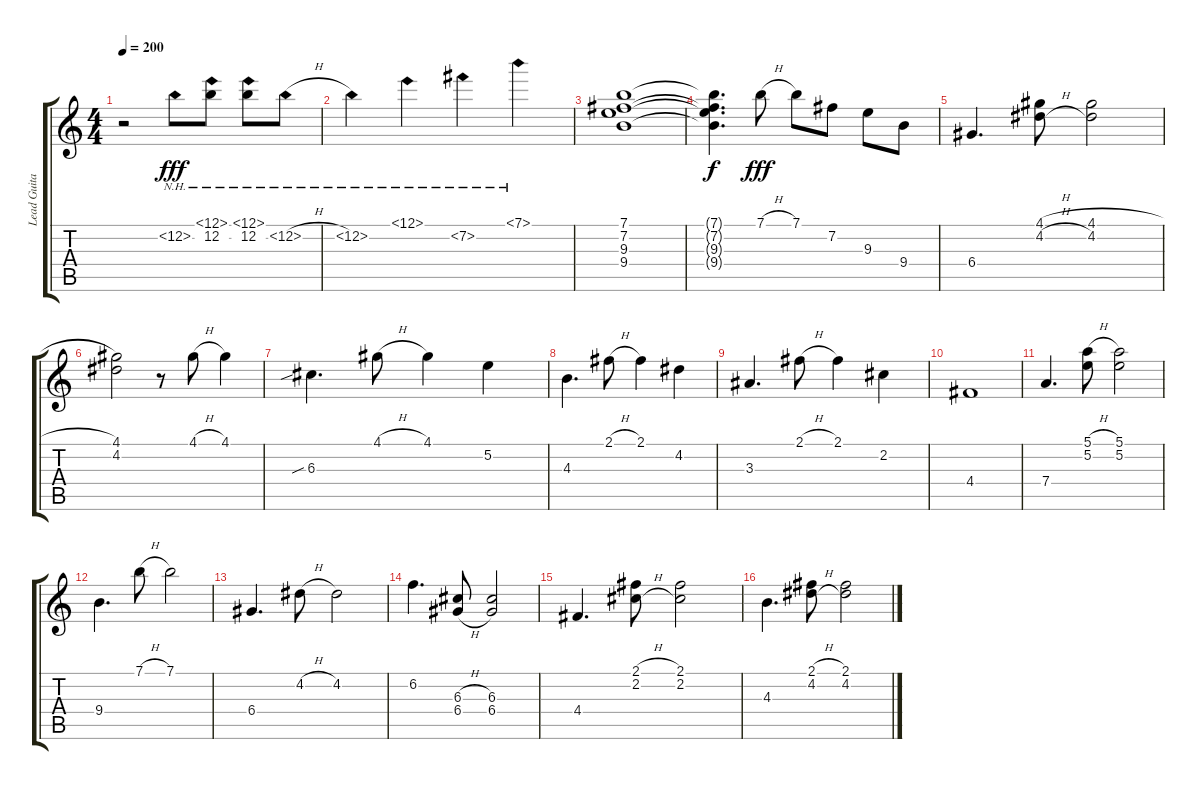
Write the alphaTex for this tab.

\track ("Lead Guitar" "Lead Guita") {instrument distortionguitar}
\staff {score tabs}
\tuning (E4 B3 G3 D3 A2 E2) {hide}
\ts (4 4)
\tempo 200
\clef g2
\ks c
r.2{dy fff} 12.2{nh}.8 (12.1{nh} 12.2).8 (12.1{nh} 12.2).8 12.2{nh h}.8 |
12.2{nh}.4 12.1{nh}.4 7.2{nh}.4 7.1{nh}.4 |
(7.1 7.2 9.3 9.4).1 |
(7.1{t} 7.2{t} 9.3{t} 9.4{t}).4{d dy f} 7.1{h}.8{dy fff} 7.1.8 7.2.8 9.3.8 9.4.8 |
6.4.4{d} (4.1{h} 4.2{h}).8 (4.1{h} 4.2).2 |
(4.1 4.2).2 r.8 4.1{h}.8 4.1.4 |
6.3{sib}.4{d} 4.1{h}.8 4.1.4 5.2.4 |
4.3.4{d} 2.1{h}.8 2.1.4 4.2.4 |
3.3.4{d} 2.1{h}.8 2.1.4 2.2.4 |
4.4.1 |
7.4.4{d} (5.1{h} 5.2).8 (5.1 5.2).2 |
9.4.4{d} 7.1{h}.8 7.1.2 |
6.4.4{d} 4.2{h}.8 4.2.2 |
6.2.4{d} (6.3{h} 6.4{h}).8 (6.3 6.4).2 |
4.4.4{d} (2.1{h} 2.2{h}).8 (2.1 2.2).2 |
4.3.4{d} (2.1{h} 4.2{h}).8 (2.1 4.2).2
